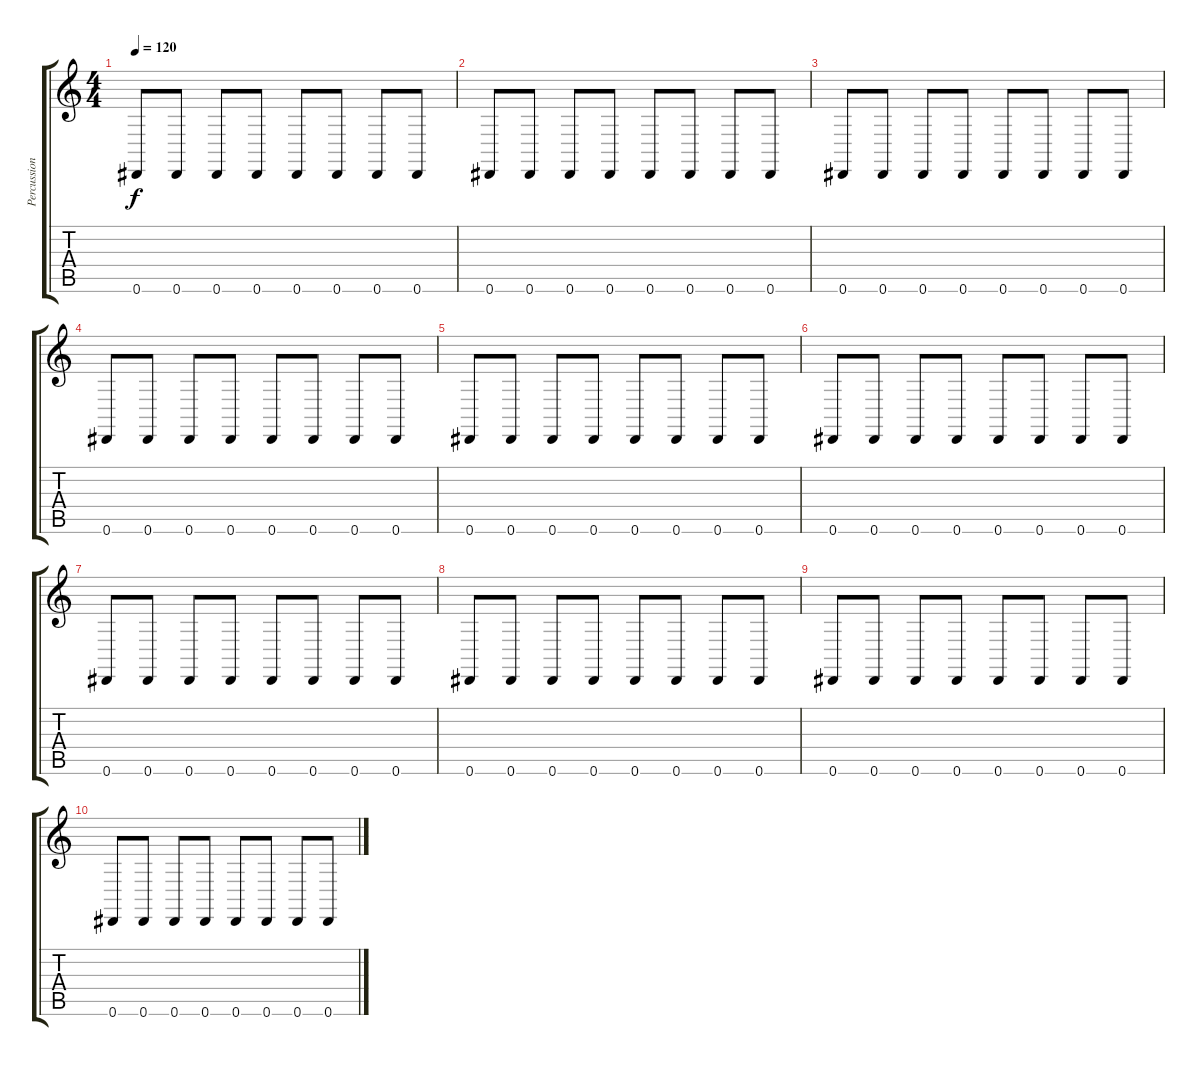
\track ("Percussion II" "Percussion") {instrument taikodrum}
\staff {score tabs}
\tuning (Eb4 Bb3 Gb3 Db3 Ab2 Eb2) {hide}
\ts (4 4)
\tempo 120
\clef g2
\ks c
0.6.8{dy f} 0.6.8 0.6.8 0.6.8 0.6.8 0.6.8 0.6.8 0.6.8 |
0.6.8 0.6.8 0.6.8 0.6.8 0.6.8 0.6.8 0.6.8 0.6.8 |
0.6.8 0.6.8 0.6.8 0.6.8 0.6.8 0.6.8 0.6.8 0.6.8 |
0.6.8 0.6.8 0.6.8 0.6.8 0.6.8 0.6.8 0.6.8 0.6.8 |
0.6.8 0.6.8 0.6.8 0.6.8 0.6.8 0.6.8 0.6.8 0.6.8 |
0.6.8 0.6.8 0.6.8 0.6.8 0.6.8 0.6.8 0.6.8 0.6.8 |
0.6.8 0.6.8 0.6.8 0.6.8 0.6.8 0.6.8 0.6.8 0.6.8 |
0.6.8 0.6.8 0.6.8 0.6.8 0.6.8 0.6.8 0.6.8 0.6.8 |
0.6.8 0.6.8 0.6.8 0.6.8 0.6.8 0.6.8 0.6.8 0.6.8 |
0.6.8 0.6.8 0.6.8 0.6.8 0.6.8 0.6.8 0.6.8 0.6.8
